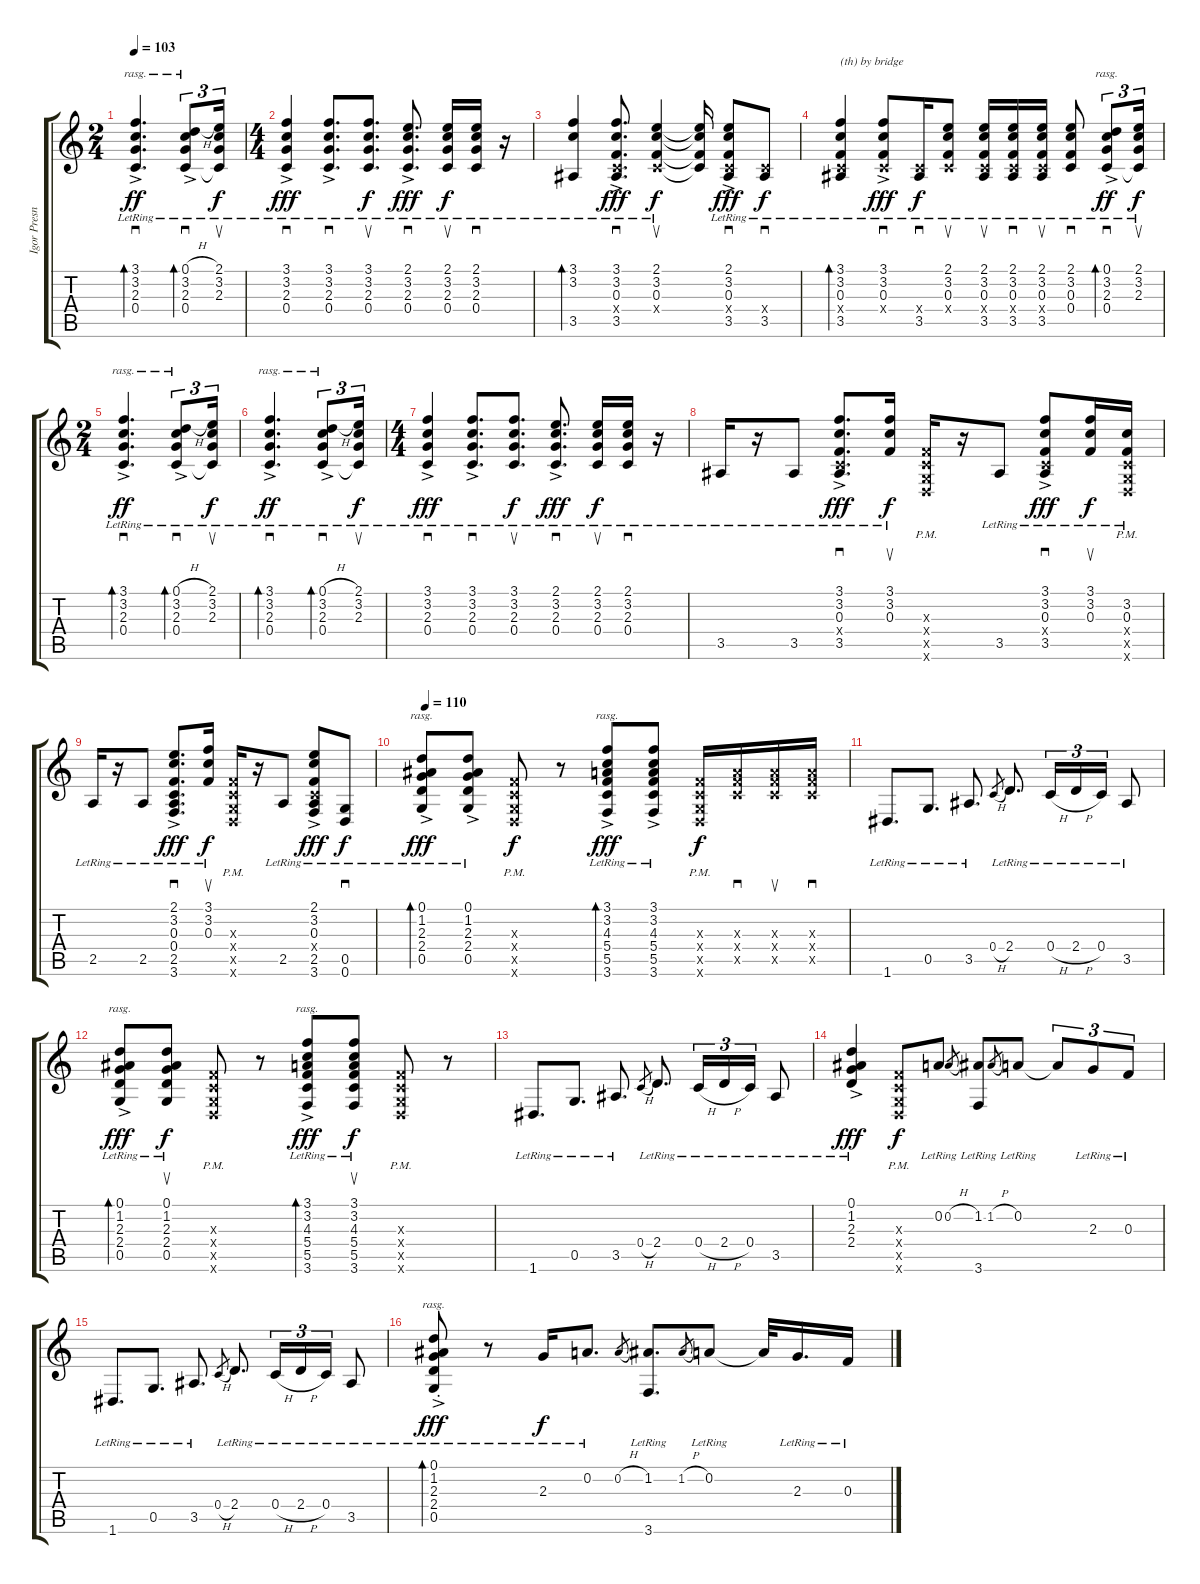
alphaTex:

\track ("Igor Presnyakov" "Igor Presn") {instrument acousticguitarnylon}
\staff {score tabs}
\tuning (D4 A3 F3 C3 G2 D2) {hide}
\ts (2 4)
\tempo 103
\clef g2
\ks c
(3.1{ac lr} 3.2{ac lr} 2.3{ac lr} 0.4{ac lr}).4{d sd bd 30 rasg ii dy ff} (0.1{h ac lr} 3.2{ac lr} 2.3{ac lr} 0.4{ac lr}).8{sd tu (3 2) bd 30 rasg ii} (2.1{lr} 3.2{lr} 2.3{lr} 0.4{t}).16{su tu (3 2) dy f} |
\ts (4 4)
(3.1{ac lr} 3.2{ac lr} 2.3{ac lr} 0.4{ac lr}).4{sd dy fff} (3.1{ac lr} 3.2{ac lr} 2.3{ac lr} 0.4{ac lr}).8{d sd} (3.1{lr} 3.2{lr} 2.3{lr} 0.4{lr}).8{d su dy f} (2.1{ac lr} 3.2{ac lr} 2.3{ac lr} 0.4{ac lr}).8{d sd dy fff} (2.1{lr} 3.2{lr} 2.3{lr} 0.4{lr}).16{su dy f} (2.1{lr} 3.2{lr} 2.3{lr} 0.4{lr}).16{sd} r.16 |
(3.1{lr} 3.2{lr} 3.5{lr}).4{bd 30} (3.1{ac lr} 3.2{ac lr} 0.3{ac lr} 0.4{ac x} 3.5{ac lr}).8{d sd dy fff} (2.1{lr} 3.2{lr} 0.3{lr} 0.4{x}).4{su dy f} (2.1{t} 3.2{t} 0.3{t} 0.4{t}).16 (2.1{ac lr} 3.2{ac lr} 0.3{ac lr} 0.4{ac x} 3.5{ac lr}).8{sd dy fff} (0.4{x} 3.5{lr}).8{sd dy f} |
(3.1{lr} 3.2{lr} 0.3{lr} 0.4{x} 3.5{lr}).4{bd 120 txt "(th) by bridge"} (3.1{ac lr} 3.2{ac lr} 0.3{ac lr} 0.4{ac x}).8{sd dy fff} (0.4{x} 3.5{lr}).16{sd dy f} (2.1{lr} 3.2{lr} 0.3{lr} 0.4{x}).8{su} (2.1{lr} 3.2{lr} 0.3{lr} 0.4{x} 3.5).16{su} (2.1{lr} 3.2{lr} 0.3{lr} 0.4{x} 3.5).16{sd} (2.1{lr} 3.2{lr} 0.3{lr} 0.4{x} 3.5).16{su} (2.1{lr} 3.2{lr} 0.3{lr} 0.4).8{sd} (0.1{ac lr} 3.2{ac lr} 2.3{ac lr} 0.4{ac lr}).8{sd tu (3 2) bd 30 rasg ii dy ff} (2.1{lr} 3.2{lr} 2.3{lr} 0.4{t}).16{su tu (3 2) dy f} |
\ts (2 4)
(3.1{ac lr} 3.2{ac lr} 2.3{ac lr} 0.4{ac lr}).4{d sd bd 30 rasg ii dy ff} (0.1{h ac lr} 3.2{ac lr} 2.3{ac lr} 0.4{ac lr}).8{sd tu (3 2) bd 30 rasg ii} (2.1{lr} 3.2{lr} 2.3{lr} 0.4{t}).16{su tu (3 2) dy f} |
(3.1{ac lr} 3.2{ac lr} 2.3{ac lr} 0.4{ac lr}).4{d sd bd 30 rasg ii dy ff} (0.1{h ac lr} 3.2{ac lr} 2.3{ac lr} 0.4{ac lr}).8{sd tu (3 2) bd 30 rasg ii} (2.1{lr} 3.2{lr} 2.3{lr} 0.4{t}).16{su tu (3 2) dy f} |
\ts (4 4)
(3.1{ac lr} 3.2{ac lr} 2.3{ac lr} 0.4{ac lr}).4{sd dy fff} (3.1{ac lr} 3.2{ac lr} 2.3{ac lr} 0.4{ac lr}).8{d sd} (3.1{lr} 3.2{lr} 2.3{lr} 0.4{lr}).8{d su dy f} (2.1{ac lr} 3.2{ac lr} 2.3{ac lr} 0.4{ac lr}).8{d sd dy fff} (2.1{lr} 3.2{lr} 2.3{lr} 0.4{lr}).16{su dy f} (2.1{lr} 3.2{lr} 2.3{lr} 0.4{lr}).16{sd} r.16 |
3.5{lr}.16 r.16 3.5{lr}.8 (3.1{ac lr} 3.2{ac lr} 0.3{ac lr} 0.4{x} 3.5{ac lr}).8{d sd dy fff} (3.1{lr} 3.2{lr} 0.3{lr}).16{su dy f} (0.3{pm x} 0.4{pm x} 0.5{pm x} 0.6{pm x}).16 r.16 3.5{lr}.8 (3.1{ac lr} 3.2{ac lr} 0.3{ac lr} 0.4{x} 3.5{ac lr}).8{sd dy fff} (3.1{lr} 3.2{lr} 0.3{lr}).16{su dy f} (3.2{pm lr} 0.3{pm lr} 0.4{pm x} 0.5{pm x} 0.6{pm x}).16 |
2.5{lr}.16 r.16 2.5{lr}.8 (2.1{ac lr} 3.2{ac lr} 0.3{ac lr} 0.4{lr} 2.5{ac lr} 3.6{lr}).8{d sd dy fff} (3.1{lr} 3.2{lr} 0.3{lr}).16{su dy f} (0.3{pm x} 0.4{pm x} 0.5{pm x} 0.6{pm x}).16 r.16 2.5{lr}.8 (2.1{ac lr} 3.2{ac lr} 0.3{ac lr} 0.4{x} 2.5{ac lr} 3.6{lr}).8{dy fff} (0.5{lr} 0.6{lr}).8{sd dy f} |
\tempo 110
(0.1{ac lr} 1.2{ac lr} 2.3{ac lr} 2.4{ac lr} 0.5{ac lr}).8{bd 30 rasg ii dy fff} (0.1{ac lr} 1.2{ac lr} 2.3{ac lr} 2.4{ac lr} 0.5{ac lr}).8 (0.3{pm x} 0.4{pm x} 0.5{pm x} 0.6{pm x}).8{dy f} r.8 (3.1{ac lr} 3.2{ac lr} 4.3{ac lr} 5.4{ac lr} 5.5{ac lr} 3.6{ac lr}).8{bd 30 rasg ii dy fff} (3.1{ac lr} 3.2{ac lr} 4.3{ac lr} 5.4{ac lr} 5.5{ac lr} 3.6{ac lr}).8 (0.3{pm x} 0.4{pm x} 0.5{pm x} 0.6{pm x}).16{dy f} (4.3{x} 5.4{x} 5.5{x}).16{sd} (4.3{x} 5.4{x} 5.5{x}).16{su} (4.3{x} 5.4{x} 5.5{x}).16{sd} |
1.6{lr}.8{d} 0.5{lr}.8{d} 3.5{lr}.8{d} 0.4{h}.8{gr} 2.4{lr}.8{d} 0.4{h lr}.16{tu (3 2)} 2.4{h lr}.16{tu (3 2)} 0.4{lr}.16{tu (3 2)} 3.5{lr}.8 |
(0.1{ac lr} 1.2{ac lr} 2.3{ac lr} 2.4{ac lr} 0.5{ac lr}).8{bd 30 rasg ii dy fff} (0.1{lr} 1.2{lr} 2.3{lr} 2.4{lr} 0.5{lr}).8{su dy f} (0.3{pm x} 0.4{pm x} 0.5{pm x} 0.6{pm x}).8 r.8 (3.1{ac lr} 3.2{ac lr} 4.3{ac lr} 5.4{ac lr} 5.5{ac lr} 3.6{ac lr}).8{bd 30 rasg ii dy fff} (3.1{lr} 3.2{lr} 4.3{lr} 5.4{lr} 5.5{lr} 3.6{lr}).8{su dy f} (0.3{pm x} 0.4{pm x} 0.5{pm x} 0.6{pm x}).8 r.8 |
1.6{lr}.8{d} 0.5{lr}.8{d} 3.5{lr}.8{d} 0.4{h}.8{gr} 2.4{lr}.8{d} 0.4{h lr}.16{tu (3 2)} 2.4{h lr}.16{tu (3 2)} 0.4{lr}.16{tu (3 2)} 3.5{lr}.8 |
(0.1{ac lr} 1.2{ac lr} 2.3{ac lr} 2.4{ac lr}).4{dy fff} (0.3{pm x} 0.4{pm x} 0.5{pm x} 0.6{pm x}).8{dy f} 0.2{lr}.8 0.2{h}.8{gr} (1.2{lr} 3.6{lr}).8 1.2{h}.8{gr} 0.2{lr}.8 0.2{t}.8{tu (3 2)} 2.3{lr}.8{tu (3 2)} 0.3{lr}.8{tu (3 2)} |
1.6{lr}.8{d} 0.5{lr}.8{d} 3.5{lr}.8{d} 0.4{h}.8{gr} 2.4{lr}.8{d} 0.4{h lr}.16{tu (3 2)} 2.4{h lr}.16{tu (3 2)} 0.4{lr}.16{tu (3 2)} 3.5{lr}.8 |
(0.1{ac st lr} 1.2{ac st lr} 2.3{ac st lr} 2.4{ac st lr} 0.5{ac st lr}).8{bd 30 rasg ii dy fff} r.8 2.3{lr}.16{dy f} 0.2{lr}.8{d} 0.2{h}.8{gr} (1.2{lr} 3.6{lr}).8{d} 1.2{h}.8{gr} 0.2{lr}.8 0.2{t}.32 2.3{lr}.16{d} 0.3{lr}.16
